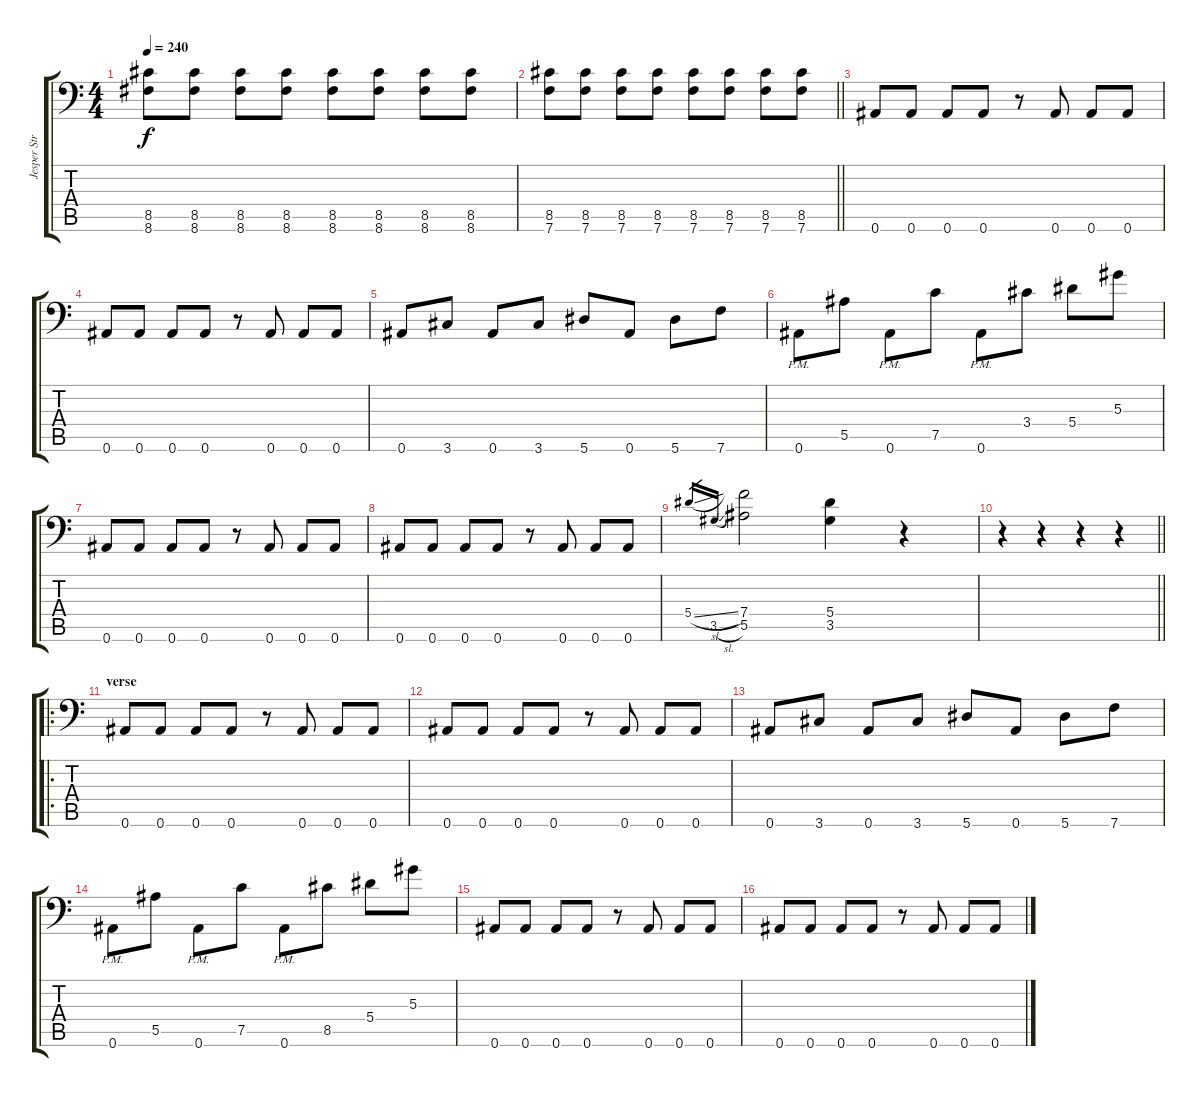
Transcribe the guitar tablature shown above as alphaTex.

\track ("Jesper Strömblad" "Jesper Str") {instrument distortionguitar}
\staff {score tabs}
\tuning (C4 G3 Eb3 Bb2 F2 Bb1) {hide}
\ts (4 4)
\tempo 240
\clef f4
\ks c
(8.5 8.6).8{dy f} (8.5 8.6).8 (8.5 8.6).8 (8.5 8.6).8 (8.5 8.6).8 (8.5 8.6).8 (8.5 8.6).8 (8.5 8.6).8 |
\barLineRight lightlight
(8.5 7.6).8 (8.5 7.6).8 (8.5 7.6).8 (8.5 7.6).8 (8.5 7.6).8 (8.5 7.6).8 (8.5 7.6).8 (8.5 7.6).8 |
\section ("" "")
0.6.8{balance 16} 0.6.8 0.6.8 0.6.8 r.8 0.6.8 0.6.8 0.6.8 |
0.6.8 0.6.8 0.6.8 0.6.8 r.8 0.6.8 0.6.8 0.6.8 |
0.6.8 3.6.8 0.6.8 3.6.8 5.6.8 0.6.8 5.6.8 7.6.8 |
0.6{pm}.8 5.5.8 0.6{pm}.8 7.5.8 0.6{pm}.8 3.4.8 5.4.8 5.3.8 |
0.6.8 0.6.8 0.6.8 0.6.8 r.8 0.6.8 0.6.8 0.6.8 |
0.6.8 0.6.8 0.6.8 0.6.8 r.8 0.6.8 0.6.8 0.6.8 |
5.4{sl}.16{gr} 3.5{sl}.16{gr} (7.4 5.5).2 (5.4 3.5).4 r.4 |
\barLineRight lightlight
r.4 r.4 r.4 r.4 |
\ro
\section ("" "verse")
0.6.8 0.6.8 0.6.8 0.6.8 r.8 0.6.8 0.6.8 0.6.8 |
0.6.8 0.6.8 0.6.8 0.6.8 r.8 0.6.8 0.6.8 0.6.8 |
0.6.8 3.6.8 0.6.8 3.6.8 5.6.8 0.6.8 5.6.8 7.6.8 |
0.6{pm}.8 5.5.8 0.6{pm}.8 7.5.8 0.6{pm}.8 8.5.8 5.4.8 5.3.8 |
0.6.8 0.6.8 0.6.8 0.6.8 r.8 0.6.8 0.6.8 0.6.8 |
0.6.8 0.6.8 0.6.8 0.6.8 r.8 0.6.8 0.6.8 0.6.8
